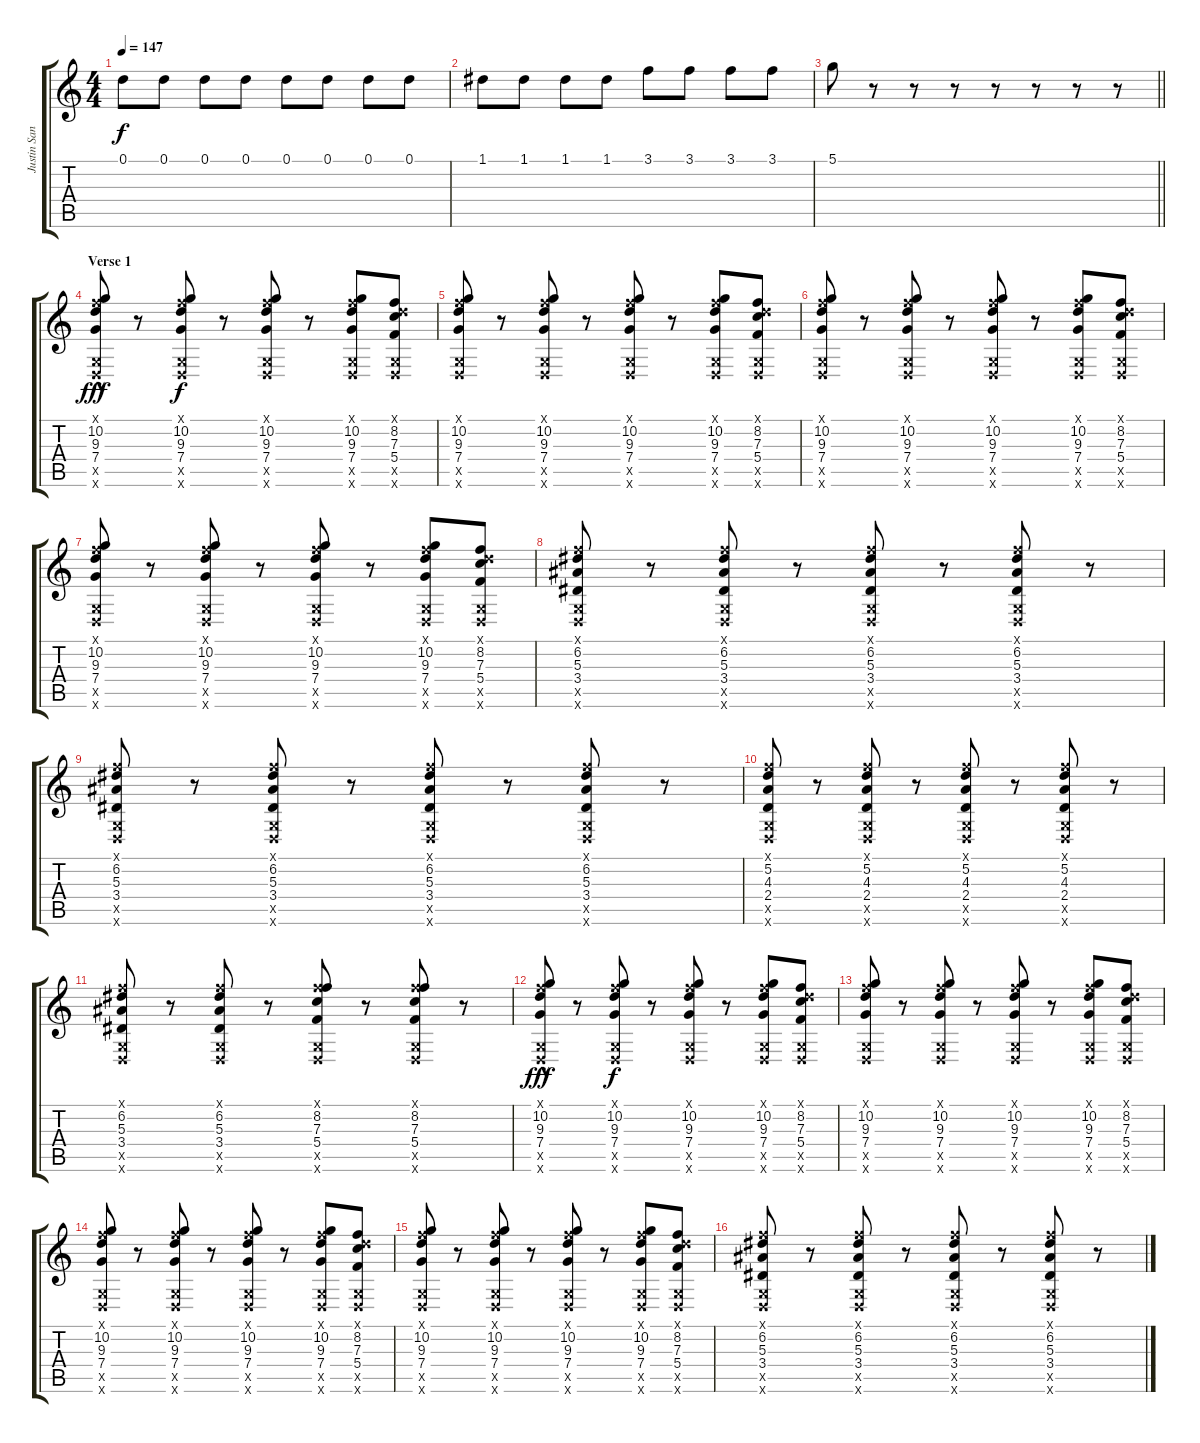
\track ("Justin Sane Guitar" "Justin San") {instrument distortionguitar}
\staff {score tabs}
\tuning (D4 A3 F3 C3 G2 D2) {hide}
\ts (4 4)
\tempo 147
\clef g2
\ks c
0.1.8{dy f} 0.1.8 0.1.8 0.1.8 0.1.8 0.1.8 0.1.8 0.1.8 |
1.1.8 1.1.8 1.1.8 1.1.8 3.1.8 3.1.8 3.1.8 3.1.8 |
\barLineRight lightlight
5.1.8 r.8 r.8 r.8 r.8 r.8 r.8 r.8 |
\section ("" "Verse 1")
(3.1{x} 10.2 9.3 7.4{hac} 0.5{x} 0.6{x}).8{dy fff volume 8} r.8 (3.1{x} 10.2 9.3 7.4 0.5{x} 0.6{x}).8{dy f} r.8 (3.1{x} 10.2 9.3 7.4 0.5{x} 0.6{x}).8 r.8 (3.1{x} 10.2 9.3 7.4 0.5{x} 0.6{x}).8 (0.1{x} 8.2 7.3 5.4 0.5{x} 0.6{x}).8 |
(3.1{x} 10.2 9.3 7.4 0.5{x} 0.6{x}).8 r.8 (3.1{x} 10.2 9.3 7.4 0.5{x} 0.6{x}).8 r.8 (3.1{x} 10.2 9.3 7.4 0.5{x} 0.6{x}).8 r.8 (3.1{x} 10.2 9.3 7.4 0.5{x} 0.6{x}).8 (0.1{x} 8.2 7.3 5.4 0.5{x} 0.6{x}).8 |
(3.1{x} 10.2 9.3 7.4 0.5{x} 0.6{x}).8 r.8 (3.1{x} 10.2 9.3 7.4 0.5{x} 0.6{x}).8 r.8 (3.1{x} 10.2 9.3 7.4 0.5{x} 0.6{x}).8 r.8 (3.1{x} 10.2 9.3 7.4 0.5{x} 0.6{x}).8 (0.1{x} 8.2 7.3 5.4 0.5{x} 0.6{x}).8 |
(3.1{x} 10.2 9.3 7.4 0.5{x} 0.6{x}).8 r.8 (3.1{x} 10.2 9.3 7.4 0.5{x} 0.6{x}).8 r.8 (3.1{x} 10.2 9.3 7.4 0.5{x} 0.6{x}).8 r.8 (3.1{x} 10.2 9.3 7.4 0.5{x} 0.6{x}).8 (0.1{x} 8.2 7.3 5.4 0.5{x} 0.6{x}).8 |
(3.1{x} 6.2 5.3 3.4 0.5{x} 0.6{x}).8 r.8 (3.1{x} 6.2 5.3 3.4 0.5{x} 0.6{x}).8 r.8 (3.1{x} 6.2 5.3 3.4 0.5{x} 0.6{x}).8 r.8 (3.1{x} 6.2 5.3 3.4 0.5{x} 0.6{x}).8 r.8 |
(3.1{x} 6.2 5.3 3.4 0.5{x} 0.6{x}).8 r.8 (3.1{x} 6.2 5.3 3.4 0.5{x} 0.6{x}).8 r.8 (3.1{x} 6.2 5.3 3.4 0.5{x} 0.6{x}).8 r.8 (3.1{x} 6.2 5.3 3.4 0.5{x} 0.6{x}).8 r.8 |
(3.1{x} 5.2 4.3 2.4 0.5{x} 0.6{x}).8 r.8 (3.1{x} 5.2 4.3 2.4 0.5{x} 0.6{x}).8 r.8 (3.1{x} 5.2 4.3 2.4 0.5{x} 0.6{x}).8 r.8 (3.1{x} 5.2 4.3 2.4 0.5{x} 0.6{x}).8 r.8 |
(3.1{x} 6.2 5.3 3.4 0.5{x} 0.6{x}).8 r.8 (3.1{x} 6.2 5.3 3.4 0.5{x} 0.6{x}).8 r.8 (3.1{x} 8.2 7.3 5.4 0.5{x} 0.6{x}).8 r.8 (3.1{x} 8.2 7.3 5.4 0.5{x} 0.6{x}).8 r.8 |
(3.1{x} 10.2 9.3{hac} 7.4 0.5{x} 0.6{x}).8{dy fff} r.8 (3.1{x} 10.2 9.3 7.4 0.5{x} 0.6{x}).8{dy f} r.8 (3.1{x} 10.2 9.3 7.4 0.5{x} 0.6{x}).8 r.8 (3.1{x} 10.2 9.3 7.4 0.5{x} 0.6{x}).8 (0.1{x} 8.2 7.3 5.4 0.5{x} 0.6{x}).8 |
(3.1{x} 10.2 9.3 7.4 0.5{x} 0.6{x}).8 r.8 (3.1{x} 10.2 9.3 7.4 0.5{x} 0.6{x}).8 r.8 (3.1{x} 10.2 9.3 7.4 0.5{x} 0.6{x}).8 r.8 (3.1{x} 10.2 9.3 7.4 0.5{x} 0.6{x}).8 (0.1{x} 8.2 7.3 5.4 0.5{x} 0.6{x}).8 |
(3.1{x} 10.2 9.3 7.4 0.5{x} 0.6{x}).8 r.8 (3.1{x} 10.2 9.3 7.4 0.5{x} 0.6{x}).8 r.8 (3.1{x} 10.2 9.3 7.4 0.5{x} 0.6{x}).8 r.8 (3.1{x} 10.2 9.3 7.4 0.5{x} 0.6{x}).8 (0.1{x} 8.2 7.3 5.4 0.5{x} 0.6{x}).8 |
(3.1{x} 10.2 9.3 7.4 0.5{x} 0.6{x}).8 r.8 (3.1{x} 10.2 9.3 7.4 0.5{x} 0.6{x}).8 r.8 (3.1{x} 10.2 9.3 7.4 0.5{x} 0.6{x}).8 r.8 (3.1{x} 10.2 9.3 7.4 0.5{x} 0.6{x}).8 (0.1{x} 8.2 7.3 5.4 0.5{x} 0.6{x}).8 |
(3.1{x} 6.2 5.3 3.4 0.5{x} 0.6{x}).8 r.8 (3.1{x} 6.2 5.3 3.4 0.5{x} 0.6{x}).8 r.8 (3.1{x} 6.2 5.3 3.4 0.5{x} 0.6{x}).8 r.8 (3.1{x} 6.2 5.3 3.4 0.5{x} 0.6{x}).8 r.8
